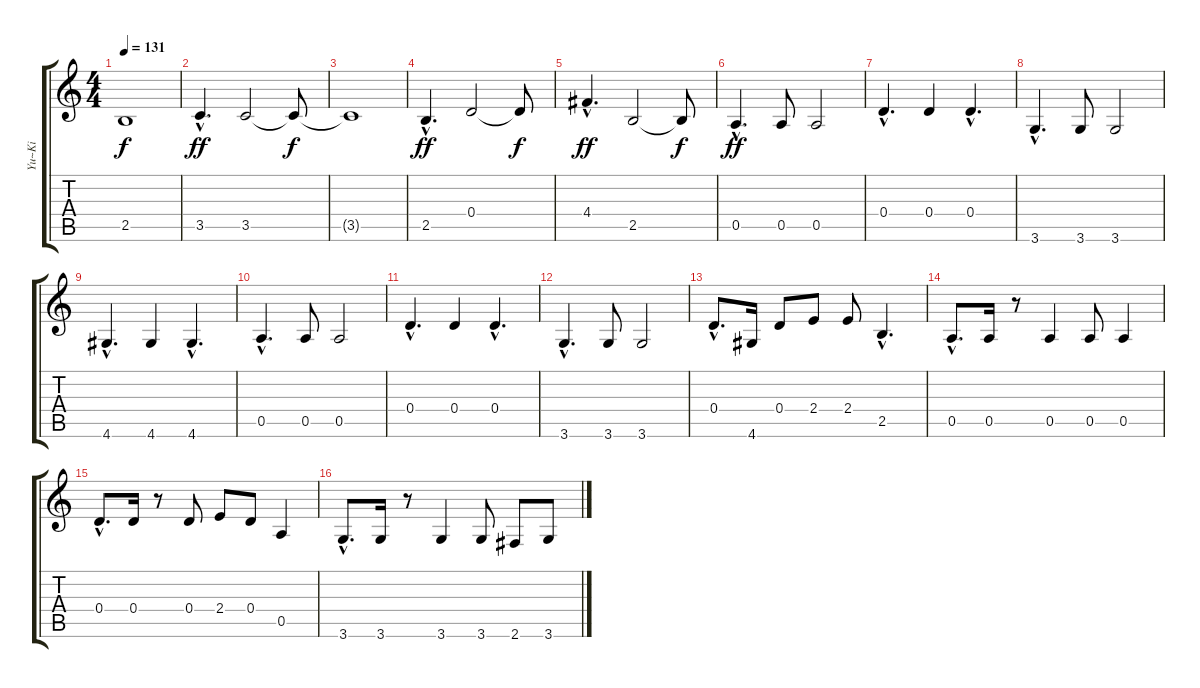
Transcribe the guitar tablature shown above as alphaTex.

\track ("Yu~Ki" "Yu~Ki") {instrument electricbassfinger}
\staff {score tabs}
\tuning (E4 B3 G3 D3 A2 E2) {hide}
\ts (4 4)
\tempo 131
\clef g2
\ks c
2.5{t}.1{dy f} |
3.5{hac}.4{d dy ff} 3.5.2 3.5{t}.8{dy f} |
3.5{t}.1 |
2.5{hac}.4{d dy ff} 0.4.2 0.4{t}.8{dy f} |
4.4{hac}.4{d dy ff} 2.5.2 2.5{t}.8{dy f} |
0.5{hac}.4{d dy ff} 0.5.8 0.5.2 |
0.4{hac}.4{d} 0.4.4 0.4{hac}.4{d} |
3.6{hac}.4{d} 3.6.8 3.6.2 |
4.6{hac}.4{d} 4.6.4 4.6{hac}.4{d} |
0.5{hac}.4{d} 0.5.8 0.5.2 |
0.4{hac}.4{d} 0.4.4 0.4{hac}.4{d} |
3.6{hac}.4{d} 3.6.8 3.6.2 |
0.4{hac}.8{d} 4.6.16 0.4.8 2.4.8 2.4.8 2.5{hac}.4{d} |
0.5{hac}.8{d} 0.5.16 r.8 0.5.4 0.5.8 0.5.4 |
0.4{hac}.8{d} 0.4.16 r.8 0.4.8 2.4.8 0.4.8 0.5.4 |
3.6{hac}.8{d} 3.6.16 r.8 3.6.4 3.6.8 2.6.8 3.6.8
